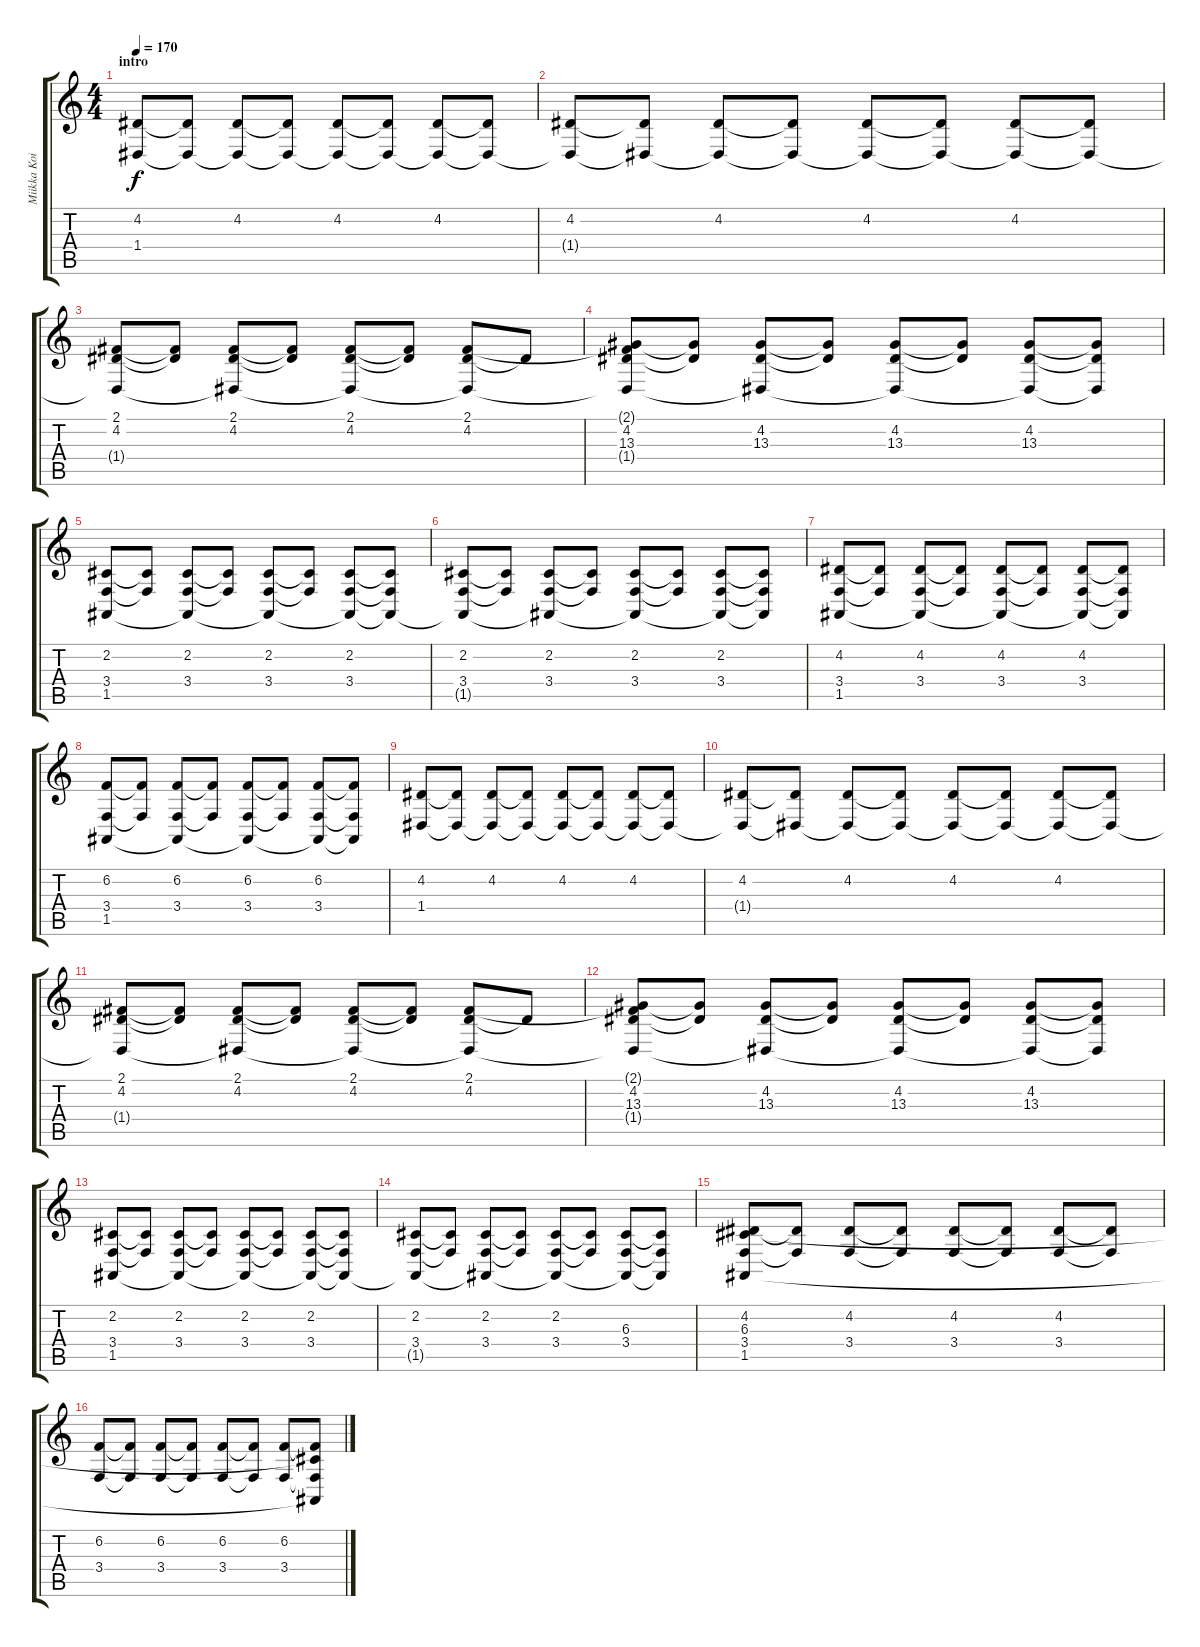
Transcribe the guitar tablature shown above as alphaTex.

\track ("Miikka Koivisto - keyboard" "Miikka Koi") {instrument tangoaccordion}
\staff {score tabs}
\tuning (E4 B3 G3 D3 A2 E2) {hide}
\ts (4 4)
\section ("" "intro")
\tempo 170
\clef g2
\ks c
(4.2 1.4).8{dy f instrument tangoaccordion} (4.2{t} 1.4{t}).8 (4.2 1.4{t}).8 (4.2{t} 1.4{t}).8 (4.2 1.4{t}).8 (4.2{t} 1.4{t}).8 (4.2 1.4{t}).8 (4.2{t} 1.4{t}).8 |
(4.2 1.4{t}).8 (4.2{t} 1.4{t}).8 (4.2 1.4{t}).8 (4.2{t} 1.4{t}).8 (4.2 1.4{t}).8 (4.2{t} 1.4{t}).8 (4.2 1.4{t}).8 (4.2{t} 1.4{t}).8 |
(2.1 4.2 1.4{t}).8 (2.1{t} 4.2{t}).8 (2.1 4.2 1.4{t}).8 (2.1{t} 4.2{t}).8 (2.1 4.2 1.4{t}).8 (2.1{t} 4.2{t}).8 (2.1 4.2 1.4{t}).8 4.2{t}.8 |
(2.1{t} 4.2 13.3 1.4{t}).8 (4.2{t} 13.3{t}).8 (4.2 13.3 1.4{t}).8 (4.2{t} 13.3{t}).8 (4.2 13.3 1.4{t}).8 (4.2{t} 13.3{t}).8 (4.2 13.3 1.4{t}).8 (4.2{t} 13.3{t} 1.4{t}).8 |
(2.2 3.4 1.5).8 (2.2{t} 3.4{t}).8 (2.2 3.4 1.5{t}).8 (2.2{t} 3.4{t}).8 (2.2 3.4 1.5{t}).8 (2.2{t} 3.4{t}).8 (2.2 3.4 1.5{t}).8 (2.2{t} 3.4{t} 1.5{t}).8 |
(2.2 3.4 1.5{t}).8 (2.2{t} 3.4{t}).8 (2.2 3.4 1.5{t}).8 (2.2{t} 3.4{t}).8 (2.2 3.4 1.5{t}).8 (2.2{t} 3.4{t}).8 (2.2 3.4 1.5{t}).8 (2.2{t} 3.4{t} 1.5{t}).8 |
(4.2 3.4 1.5).8 (4.2{t} 3.4{t}).8 (4.2 3.4 1.5{t}).8 (4.2{t} 3.4{t}).8 (4.2 3.4 1.5{t}).8 (4.2{t} 3.4{t}).8 (4.2 3.4 1.5{t}).8 (4.2{t} 3.4{t} 1.5{t}).8 |
(6.2 3.4 1.5).8 (6.2{t} 3.4{t}).8 (6.2 3.4 1.5{t}).8 (6.2{t} 3.4{t}).8 (6.2 3.4 1.5{t}).8 (6.2{t} 3.4{t}).8 (6.2 3.4 1.5{t}).8 (6.2{t} 3.4{t} 1.5{t}).8 |
(4.2 1.4).8 (4.2{t} 1.4{t}).8 (4.2 1.4{t}).8 (4.2{t} 1.4{t}).8 (4.2 1.4{t}).8 (4.2{t} 1.4{t}).8 (4.2 1.4{t}).8 (4.2{t} 1.4{t}).8 |
(4.2 1.4{t}).8 (4.2{t} 1.4{t}).8 (4.2 1.4{t}).8 (4.2{t} 1.4{t}).8 (4.2 1.4{t}).8 (4.2{t} 1.4{t}).8 (4.2 1.4{t}).8 (4.2{t} 1.4{t}).8 |
(2.1 4.2 1.4{t}).8 (2.1{t} 4.2{t}).8 (2.1 4.2 1.4{t}).8 (2.1{t} 4.2{t}).8 (2.1 4.2 1.4{t}).8 (2.1{t} 4.2{t}).8 (2.1 4.2 1.4{t}).8 4.2{t}.8 |
(2.1{t} 4.2 13.3 1.4{t}).8 (4.2{t} 13.3{t}).8 (4.2 13.3 1.4{t}).8 (4.2{t} 13.3{t}).8 (4.2 13.3 1.4{t}).8 (4.2{t} 13.3{t}).8 (4.2 13.3 1.4{t}).8 (4.2{t} 13.3{t} 1.4{t}).8 |
(2.2 3.4 1.5).8 (2.2{t} 3.4{t}).8 (2.2 3.4 1.5{t}).8 (2.2{t} 3.4{t}).8 (2.2 3.4 1.5{t}).8 (2.2{t} 3.4{t}).8 (2.2 3.4 1.5{t}).8 (2.2{t} 3.4{t} 1.5{t}).8 |
(2.2 3.4 1.5{t}).8 (2.2{t} 3.4{t}).8 (2.2 3.4 1.5{t}).8 (2.2{t} 3.4{t}).8 (2.2 3.4 1.5{t}).8 (2.2{t} 3.4{t}).8 (6.3 3.4 1.5{t}).8 (6.3{t} 3.4{t} 1.5{t}).8 |
(4.2 6.3 3.4 1.5).8 (4.2{t} 3.4{t}).8 (4.2 3.4).8 (4.2{t} 3.4{t}).8 (4.2 3.4).8 (4.2{t} 3.4{t}).8 (4.2 3.4).8 (4.2{t} 3.4{t}).8 |
(6.2 3.4).8 (6.2{t} 3.4{t}).8 (6.2 3.4).8 (6.2{t} 3.4{t}).8 (6.2 3.4).8 (6.2{t} 3.4{t}).8 (6.2 3.4).8 (6.2{t} 6.3{t} 3.4{t} 1.5{t}).8
